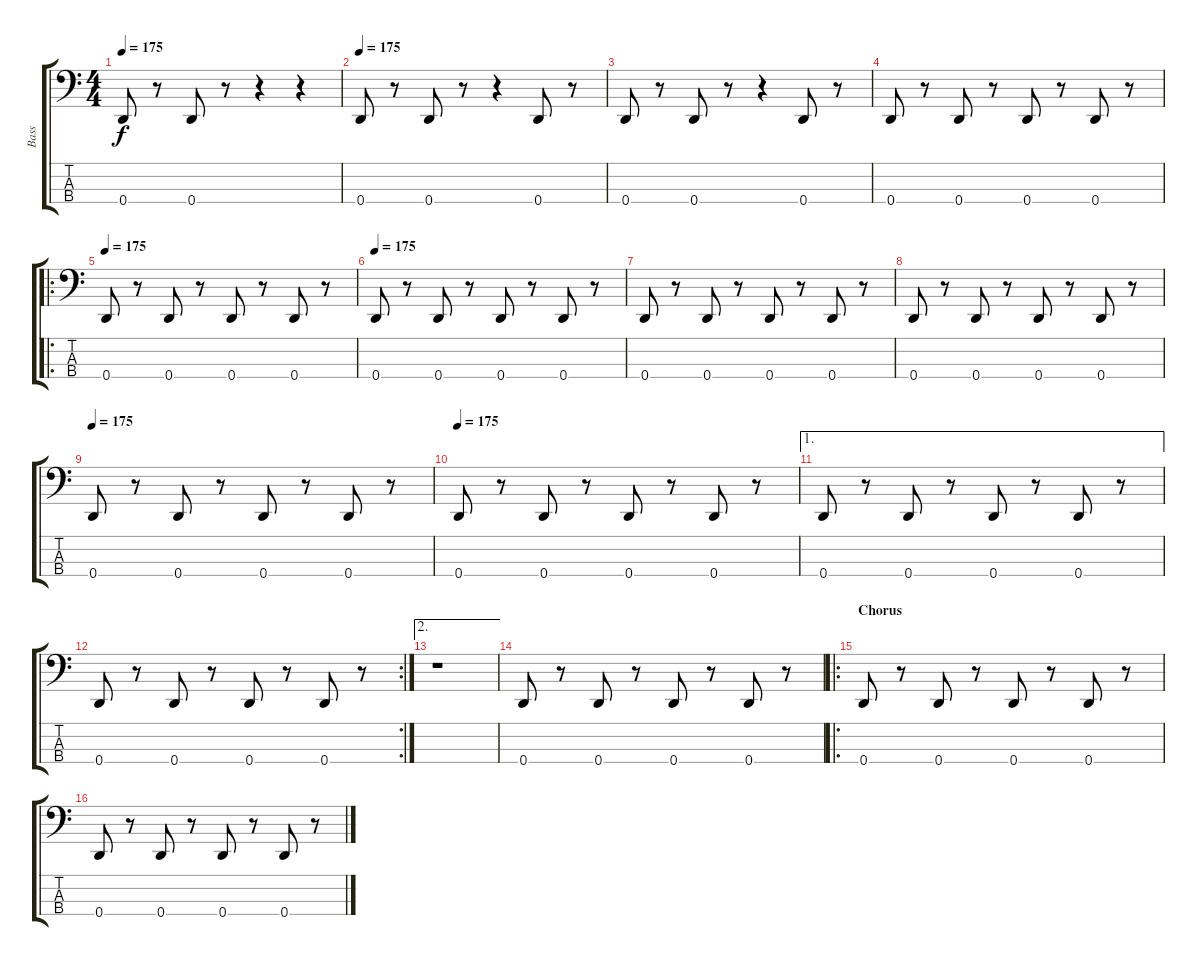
\track ("Bass" "Bass") {instrument electricbassfinger}
\staff {score tabs}
\tuning (F2 C2 G1 D1) {hide}
\ts (4 4)
\tempo 175
\clef f4
\ks c
0.4.8{dy f} r.8 0.4.8 r.8 r.4 r.4 |
\tempo 175
0.4.8 r.8 0.4.8 r.8 r.4 0.4.8 r.8 |
0.4.8 r.8 0.4.8 r.8 r.4 0.4.8 r.8 |
0.4.8 r.8 0.4.8 r.8 0.4.8 r.8 0.4.8 r.8 |
\ro
\tempo 175
0.4.8 r.8 0.4.8 r.8 0.4.8 r.8 0.4.8 r.8 |
\tempo 175
0.4.8 r.8 0.4.8 r.8 0.4.8 r.8 0.4.8 r.8 |
0.4.8 r.8 0.4.8 r.8 0.4.8 r.8 0.4.8 r.8 |
0.4.8 r.8 0.4.8 r.8 0.4.8 r.8 0.4.8 r.8 |
\tempo 175
0.4.8 r.8 0.4.8 r.8 0.4.8 r.8 0.4.8 r.8 |
\tempo 175
0.4.8 r.8 0.4.8 r.8 0.4.8 r.8 0.4.8 r.8 |
\ae 1
0.4.8 r.8 0.4.8 r.8 0.4.8 r.8 0.4.8 r.8 |
\rc 2
0.4.8 r.8 0.4.8 r.8 0.4.8 r.8 0.4.8 r.8 |
\ae 2
r.1 |
0.4.8 r.8 0.4.8 r.8 0.4.8 r.8 0.4.8 r.8 |
\ro
\section ("" "Chorus")
0.4.8 r.8 0.4.8 r.8 0.4.8 r.8 0.4.8 r.8 |
0.4.8 r.8 0.4.8 r.8 0.4.8 r.8 0.4.8 r.8
